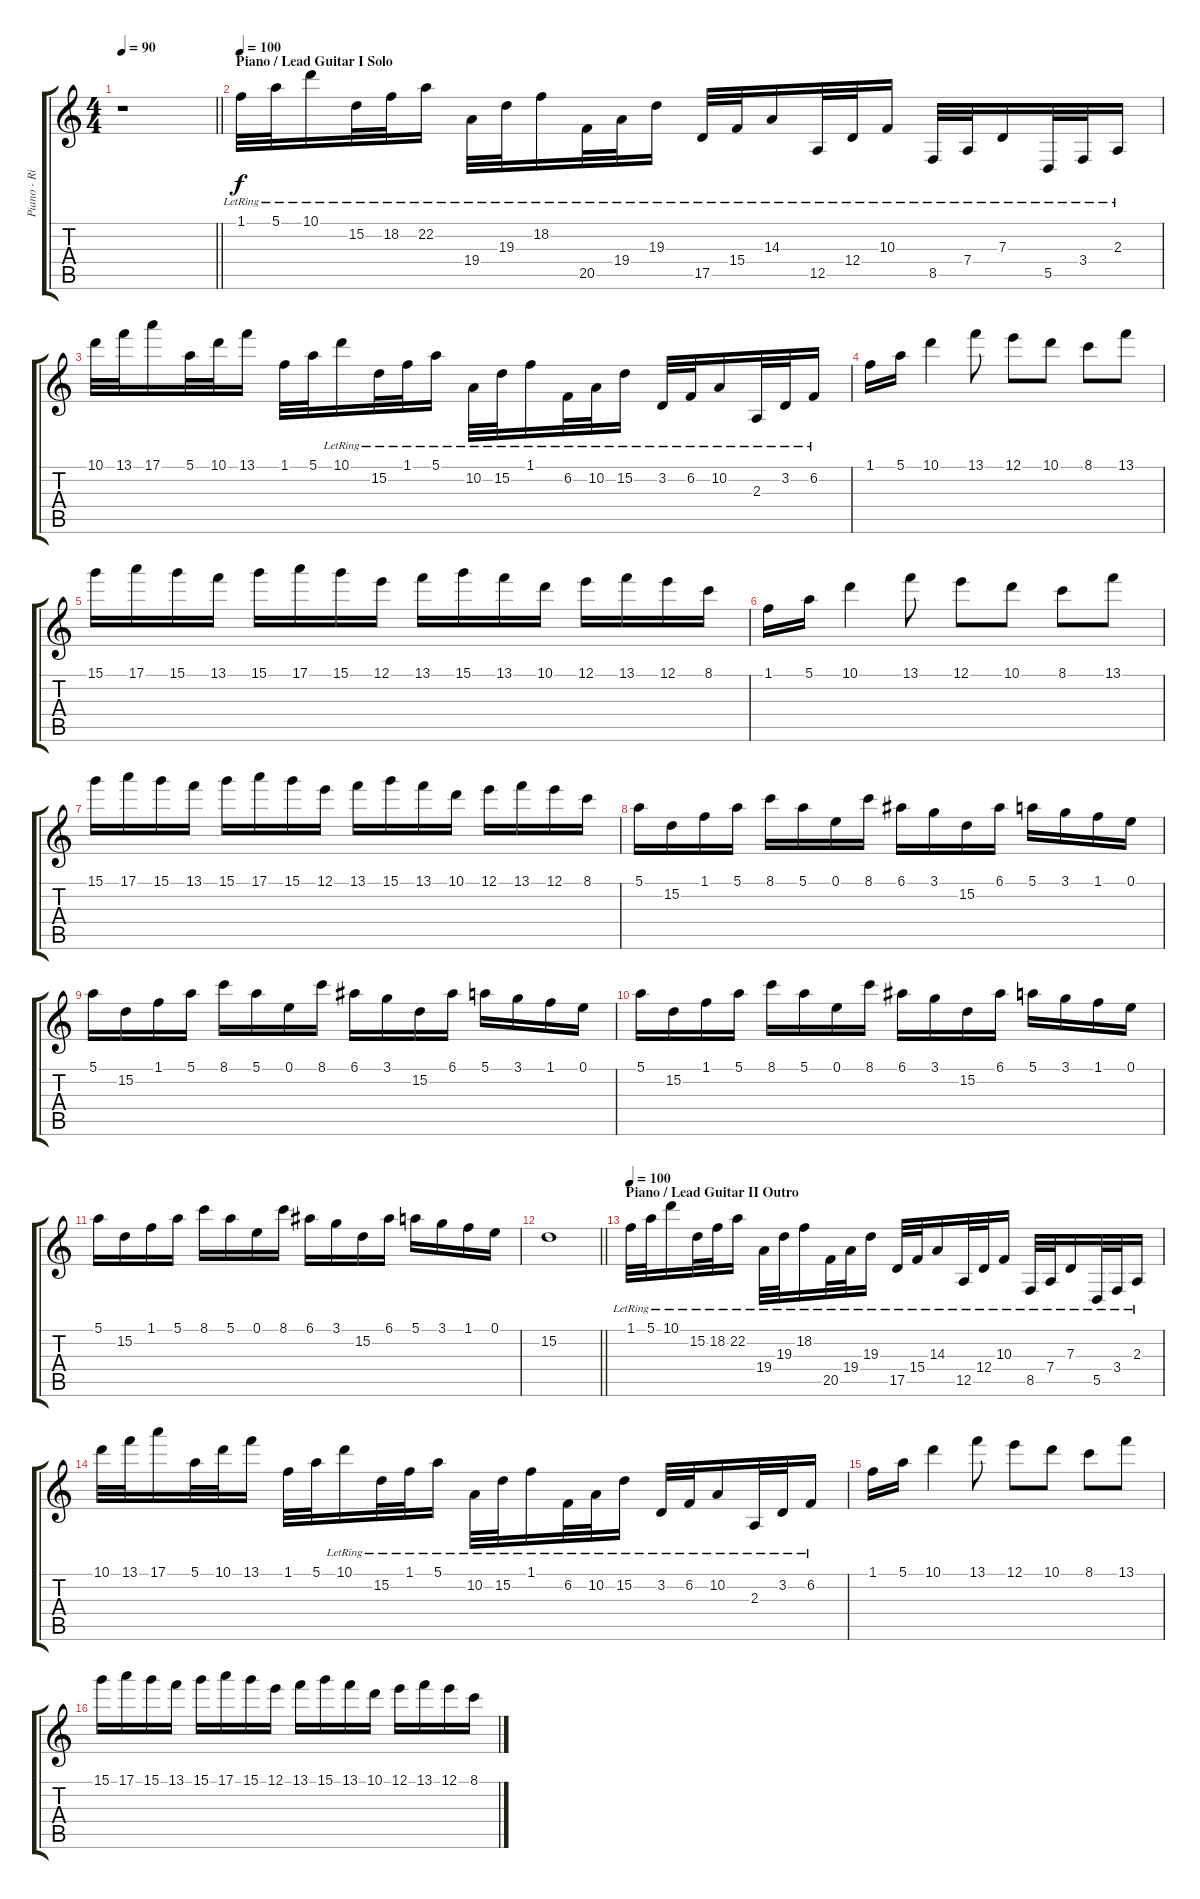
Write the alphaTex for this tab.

\track ("Piano - Right Hand" "Piano - Ri") {instrument acousticgrandpiano}
\staff {score tabs}
\tuning (E5 B3 G3 D3 A2 E2) {hide}
\ts (4 4)
\tempo 90
\clef g2
\barLineRight lightlight
\ks c
r.1{dy f} |
\section ("" "Piano / Lead Guitar I Solo")
\tempo 100
1.1{lr}.32 5.1{lr}.32 10.1{lr}.16 15.2{lr}.32 18.2{lr}.32 22.2{lr}.16 19.4{lr}.32 19.3{lr}.32 18.2{lr}.16 20.5{lr}.32 19.4{lr}.32 19.3{lr}.16 17.5{lr}.32 15.4{lr}.32 14.3{lr}.16 12.5{lr}.32 12.4{lr}.32 10.3{lr}.16 8.5{lr}.32 7.4{lr}.32 7.3{lr}.16 5.5{lr}.32 3.4{lr}.32 2.3{lr}.16 |
10.1.32 13.1.32 17.1.16 5.1.32 10.1.32 13.1.16 1.1.32 5.1.32 10.1{lr}.16 15.2{lr}.32 1.1{lr}.32 5.1{lr}.16 10.2{lr}.32 15.2{lr}.32 1.1{lr}.16 6.2{lr}.32 10.2{lr}.32 15.2{lr}.16 3.2{lr}.32 6.2{lr}.32 10.2{lr}.16 2.3{lr}.32 3.2{lr}.32 6.2{lr}.16 |
1.1.16 5.1.16 10.1.4 13.1.8 12.1.8 10.1.8 8.1.8 13.1.8 |
15.1.16 17.1.16 15.1.16 13.1.16 15.1.16 17.1.16 15.1.16 12.1.16 13.1.16 15.1.16 13.1.16 10.1.16 12.1.16 13.1.16 12.1.16 8.1.16 |
1.1.16 5.1.16 10.1.4 13.1.8 12.1.8 10.1.8 8.1.8 13.1.8 |
15.1.16 17.1.16 15.1.16 13.1.16 15.1.16 17.1.16 15.1.16 12.1.16 13.1.16 15.1.16 13.1.16 10.1.16 12.1.16 13.1.16 12.1.16 8.1.16 |
5.1.16 15.2.16 1.1.16 5.1.16 8.1.16 5.1.16 0.1.16 8.1.16 6.1.16 3.1.16 15.2.16 6.1.16 5.1.16 3.1.16 1.1.16 0.1.16 |
5.1.16 15.2.16 1.1.16 5.1.16 8.1.16 5.1.16 0.1.16 8.1.16 6.1.16 3.1.16 15.2.16 6.1.16 5.1.16 3.1.16 1.1.16 0.1.16 |
5.1.16 15.2.16 1.1.16 5.1.16 8.1.16 5.1.16 0.1.16 8.1.16 6.1.16 3.1.16 15.2.16 6.1.16 5.1.16 3.1.16 1.1.16 0.1.16 |
5.1.16 15.2.16 1.1.16 5.1.16 8.1.16 5.1.16 0.1.16 8.1.16 6.1.16 3.1.16 15.2.16 6.1.16 5.1.16 3.1.16 1.1.16 0.1.16 |
\barLineRight lightlight
15.2.1 |
\section ("" "Piano / Lead Guitar II Outro")
\tempo 100
1.1{lr}.32 5.1{lr}.32 10.1{lr}.16 15.2{lr}.32 18.2{lr}.32 22.2{lr}.16 19.4{lr}.32 19.3{lr}.32 18.2{lr}.16 20.5{lr}.32 19.4{lr}.32 19.3{lr}.16 17.5{lr}.32 15.4{lr}.32 14.3{lr}.16 12.5{lr}.32 12.4{lr}.32 10.3{lr}.16 8.5{lr}.32 7.4{lr}.32 7.3{lr}.16 5.5{lr}.32 3.4{lr}.32 2.3{lr}.16 |
10.1.32 13.1.32 17.1.16 5.1.32 10.1.32 13.1.16 1.1.32 5.1.32 10.1{lr}.16 15.2{lr}.32 1.1{lr}.32 5.1{lr}.16 10.2{lr}.32 15.2{lr}.32 1.1{lr}.16 6.2{lr}.32 10.2{lr}.32 15.2{lr}.16 3.2{lr}.32 6.2{lr}.32 10.2{lr}.16 2.3{lr}.32 3.2{lr}.32 6.2{lr}.16 |
1.1.16 5.1.16 10.1.4 13.1.8 12.1.8 10.1.8 8.1.8 13.1.8 |
15.1.16 17.1.16 15.1.16 13.1.16 15.1.16 17.1.16 15.1.16 12.1.16 13.1.16 15.1.16 13.1.16 10.1.16 12.1.16 13.1.16 12.1.16 8.1.16
